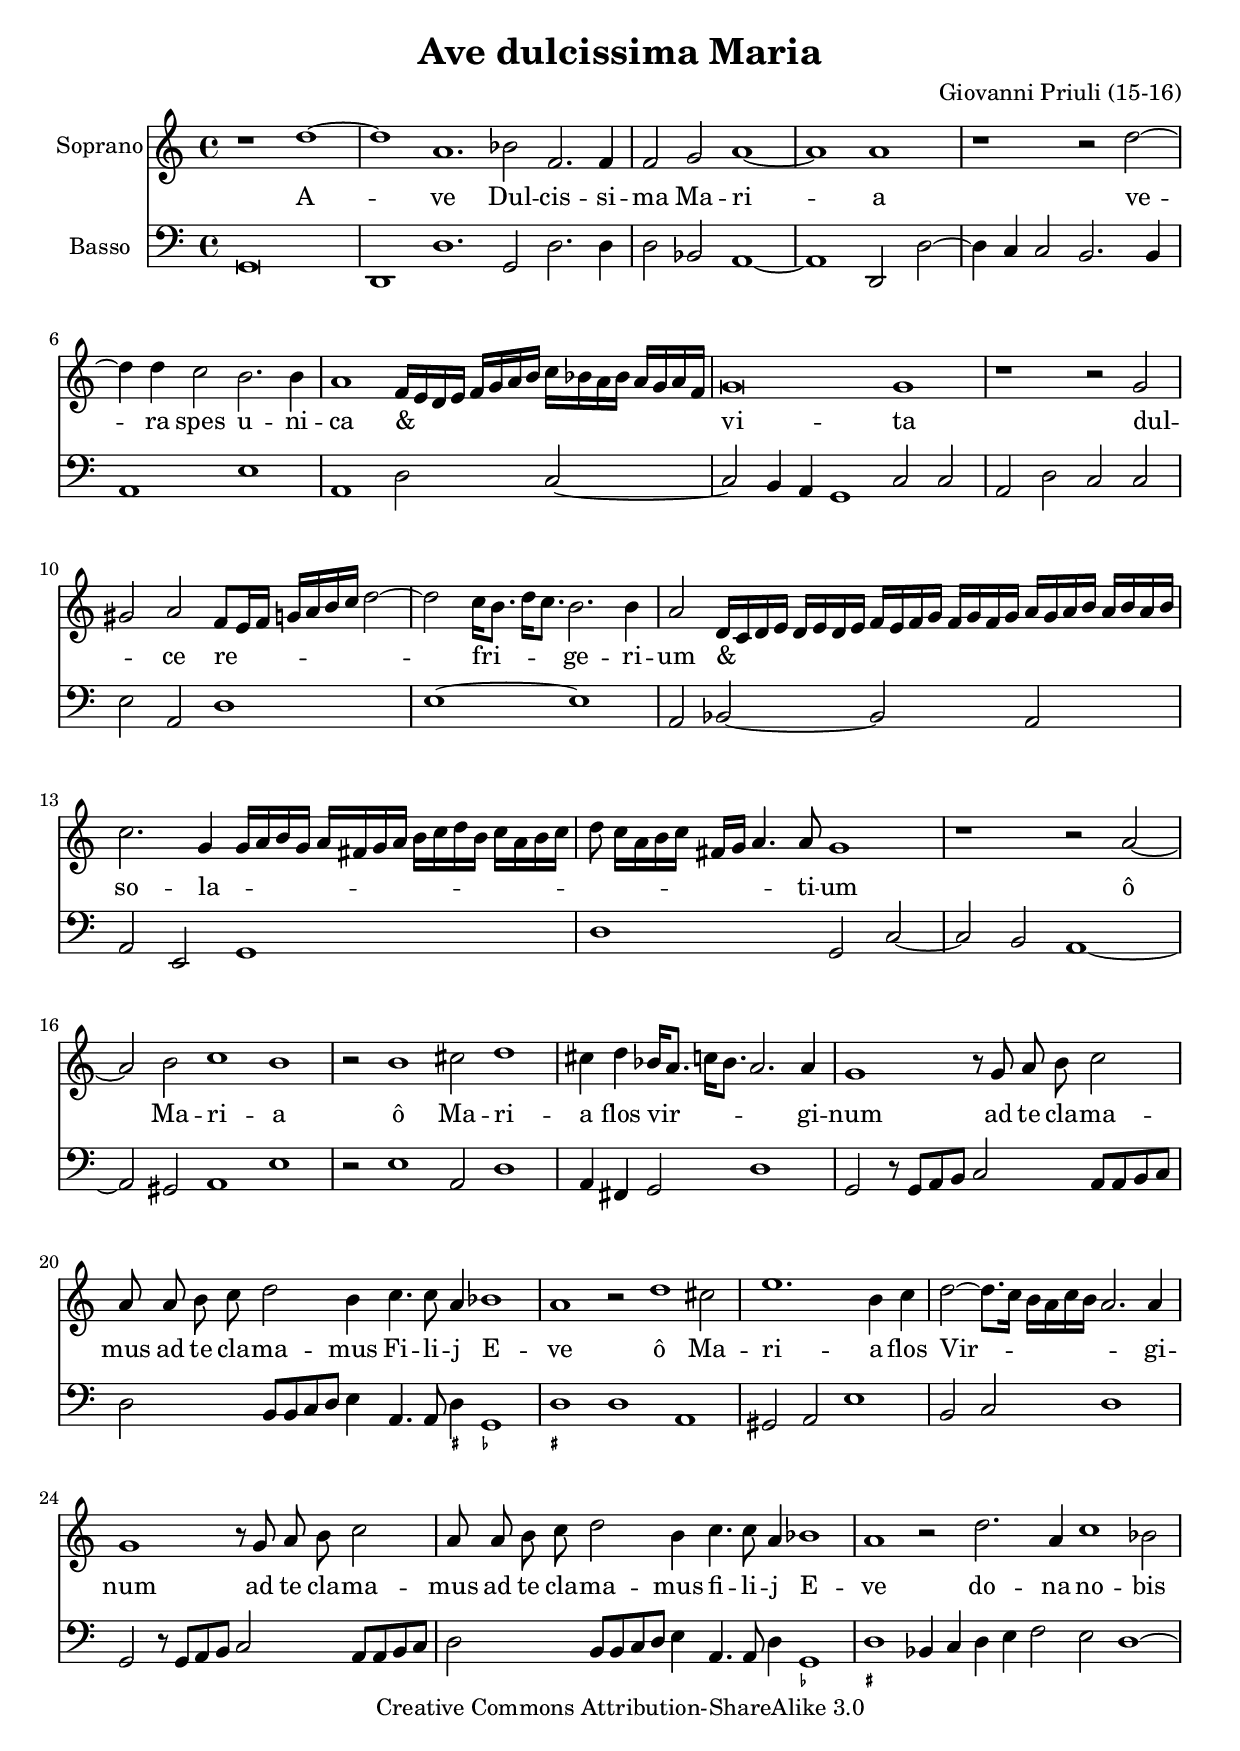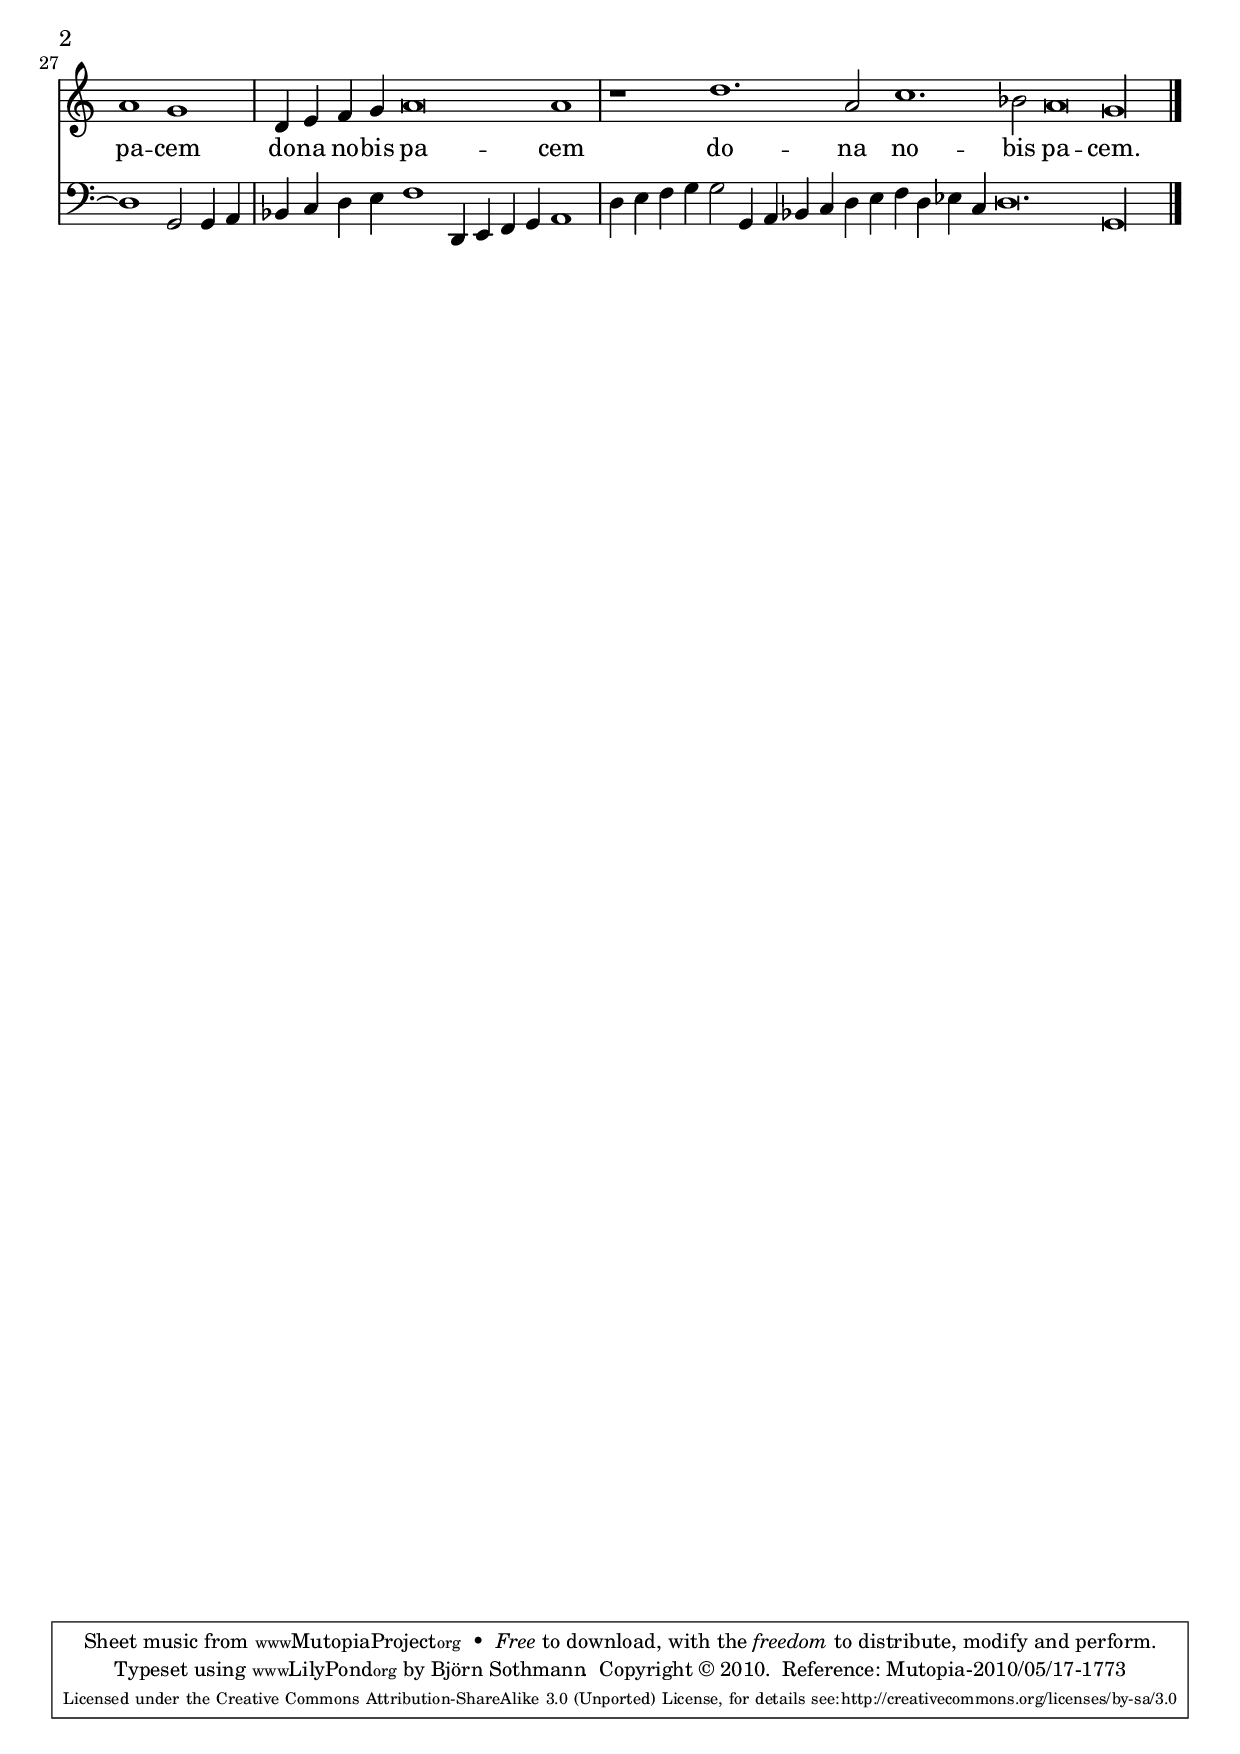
\version "2.12.3"

\header {
	title = "Ave dulcissima Maria"
	composer = "Giovanni Priuli (15-16)"
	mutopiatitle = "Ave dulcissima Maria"
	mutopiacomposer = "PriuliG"
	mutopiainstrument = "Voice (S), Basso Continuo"
	date = "1625"
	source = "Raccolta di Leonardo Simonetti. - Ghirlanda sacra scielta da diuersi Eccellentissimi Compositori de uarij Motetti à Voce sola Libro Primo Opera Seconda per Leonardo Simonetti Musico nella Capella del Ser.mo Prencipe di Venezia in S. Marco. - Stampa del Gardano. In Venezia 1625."
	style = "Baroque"
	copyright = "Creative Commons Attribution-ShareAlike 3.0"
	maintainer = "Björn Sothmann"
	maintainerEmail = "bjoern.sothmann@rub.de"
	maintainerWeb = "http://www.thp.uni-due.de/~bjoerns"
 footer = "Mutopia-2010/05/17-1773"
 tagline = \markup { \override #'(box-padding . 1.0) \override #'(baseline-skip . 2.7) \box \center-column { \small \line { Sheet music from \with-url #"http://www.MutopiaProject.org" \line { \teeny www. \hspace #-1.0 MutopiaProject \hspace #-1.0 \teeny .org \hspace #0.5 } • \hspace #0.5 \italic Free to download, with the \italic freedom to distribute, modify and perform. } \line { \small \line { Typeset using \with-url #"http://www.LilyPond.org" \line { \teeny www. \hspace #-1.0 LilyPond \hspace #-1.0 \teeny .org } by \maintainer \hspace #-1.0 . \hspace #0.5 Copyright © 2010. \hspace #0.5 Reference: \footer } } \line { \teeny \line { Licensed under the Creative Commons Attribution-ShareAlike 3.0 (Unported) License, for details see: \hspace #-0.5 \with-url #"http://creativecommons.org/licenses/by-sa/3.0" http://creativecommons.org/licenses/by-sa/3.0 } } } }
}

\include "deutsch.ly"

verse= \lyricmode {
A -- ve Dul -- cis -- si -- ma Ma -- ri -- a ve -- ra spes u -- ni -- ca "&" vi -- ta dul -- ce re -- fri -- ge -- ri -- um "&" so -- la -- ti -- um ô Ma -- ri -- a ô Ma -- ri -- a flos vir -- gi -- num ad te cla -- ma -- mus ad te cla -- ma -- mus Fi -- li -- j E -- ve ô Ma -- ri -- a flos Vir -- gi -- num ad te cla -- ma -- mus ad te cla -- ma -- mus fi -- li -- j E -- ve do -- na no -- bis pa -- cem do -- na no -- bis pa -- cem do -- na no -- bis pa -- cem.
}

staffSoprano = \new Staff  {
	\time 4/4
	\override Score.MetronomeMark #'stencil = ##f
	\tempo 4 = 120 
	\set Staff.instrumentName="Soprano"
	\set Staff.midiInstrument="oboe"
	\key c \major
	\clef treble
	\relative c'' { 	
		\context Voice = "melodySop" {
			\dynamicUp
			\autoBeamOff
			\set Score.measureLength = #(ly:make-moment 4 2)
			r1 d~ |
			\set Score.measureLength = #(ly:make-moment 8 2)
			d a1. b2 f2. f4 |
			\set Score.measureLength = #(ly:make-moment 4 2)
			f2 g a1~ |
			a a |
			r r2 d~ |
			d4 d c2 h2. h4 |
			a1 f16[\melisma e d e] f[ g a h] c[ b a b] a[ g a f]\melismaEnd |
			\set Score.measureLength = #(ly:make-moment 6 2)
			g\breve g1 |
			\set Score.measureLength = #(ly:make-moment 4 2)
			r1 r2 g\melisma |
			gis\melismaEnd a f8[\melisma e16 f] g[ a h c] d2~ |
			d\melismaEnd c16[\melisma h8.] d16[ c8.]\melismaEnd h2. h4 |
			a2 d,16[\melisma c d e] d[ e d e] f[ e f g] f[ g f g] a[ g a h] a[ h a h]\melismaEnd |
			c2. g4\melisma g16[ a h g] a[ fis g a] h[ c d h] c[ a h c] |
			d8 c16[ a h c] fis,[ g] a4.\melismaEnd a8 g1 
			r1 r2 a~ |
			\set Score.measureLength = #(ly:make-moment 6 2)
			a h c1 h |
			r2 h1 cis2 d1 |
			\set Score.measureLength = #(ly:make-moment 4 2)
			cis4 d b16[\melisma a8.] c16[ b8.] a2.\melismaEnd a4 |
			g1 r8 g a h c2 |
			\set Score.measureLength = #(ly:make-moment 6 2)
			a8 a h c d2 h4 c4. c8 a4 b1 |
			a1 r2 d1 cis2 |
			\set Score.measureLength = #(ly:make-moment 4 2)
			e1. h4 c |
			d2~\melisma d8.[ c16] h16[ a c h] a2.\melismaEnd a4 |
			g1 r8 g a h c2 |
			\set Score.measureLength = #(ly:make-moment 6 2)
			a8 a h c d2 h4 c4. c8 a4 b1 |
			\set Score.measureLength = #(ly:make-moment 8 2)
			a1 r2 d2. a4 c1 b2 |
			\set Score.measureLength = #(ly:make-moment 4 2)
			a1 g |
			\set Score.measureLength = #(ly:make-moment 8 2)
			d4 e f g a\breve a1 |
			\set Score.measureLength = #(ly:make-moment 22 2)
			r1 d1. a2 c1. b2 a\breve g\longa |
		}

	\bar "|."
	}

}

staffBasso = \new Staff  {
	\set Staff.instrumentName="Basso"
	\set Staff.midiInstrument="harpsichord"
	\key c \major
	\clef bass
	\relative c { 	
		\set Score.measureLength = #(ly:make-moment 4 2)
		g\breve |
		\set Score.measureLength = #(ly:make-moment 8 2)
		d1 d'1. g,2 d'2. d4 |
		\set Score.measureLength = #(ly:make-moment 4 2)
		d2 b a1~ |
		a d,2 d'~ |
		d4 c c2 h2. h4 |
		a1 e' |
		a, d2 c~ |
		\set Score.measureLength = #(ly:make-moment 6 2)
		c h4 a g1 c2 c |
		\set Score.measureLength = #(ly:make-moment 4 2)
		a d c c |
		e a, d1 |
		e~ e |
		a,2 b~ b a |
		a2 e g1 |
		d' g,2 c~ |
		c h a1~ |
		\set Score.measureLength = #(ly:make-moment 6 2)
		a2 gis a1 e' |
		r2 e1 a,2 d1 |
		\set Score.measureLength = #(ly:make-moment 4 2)
		a4 fis g2 d'1 |
		g,2 r8 g a h c2 a8 a h c |
		\set Score.measureLength = #(ly:make-moment 6 2)
		d2 h8 h c d e4 a,4. a8 d4 g,1 |
		d'1 d a |
		\set Score.measureLength = #(ly:make-moment 4 2)
		gis2 a e'1 |
		h2 c d1 |
		g,2 r8 g a h c2 a8 a h c |
		\set Score.measureLength = #(ly:make-moment 6 2)
		d2 h8 h c d e4 a,4. a8 d4 g,1 |
		\set Score.measureLength = #(ly:make-moment 8 2)
		d'1 b4 c d e f2 e d1~ |
		\set Score.measureLength = #(ly:make-moment 4 2)
		d1 g,2 g4 a |
		\set Score.measureLength = #(ly:make-moment 8 2)
		b4 c d e f1 d,4 e f g a1 |
		\set Score.measureLength = #(ly:make-moment 22 2)
		d4 e f g g2 g,4 a b c d e f d es c d\breve. g,\longa |
	\bar "|."
	}

}

BC = \new FiguredBass {
	\figuremode {
		\set Score.measureLength = #(ly:make-moment 4 2)
		s\breve |
		\set Score.measureLength = #(ly:make-moment 8 2)
		s1*4 |
		\set Score.measureLength = #(ly:make-moment 4 2)
		s\breve*5 |
		\set Score.measureLength = #(ly:make-moment 6 2)
		s\breve. |
		\set Score.measureLength = #(ly:make-moment 4 2)
		s\breve*7 |
		\set Score.measureLength = #(ly:make-moment 6 2)
		s\breve.*2 |
		\set Score.measureLength = #(ly:make-moment 4 2)
		s\breve*2 |
		\set Score.measureLength = #(ly:make-moment 6 2)
		s1 s2 s4 <_+>4 <_->1 |
		<_+>1 s1 s1 |
		\set Score.measureLength = #(ly:make-moment 4 2)
		s\breve*3 |
		\set Score.measureLength = #(ly:make-moment 6 2)
		s1 s1 <_->1 |
		\set Score.measureLength = #(ly:make-moment 8 2)
		<_+>1 s1 s\breve |
		\set Score.measureLength = #(ly:make-moment 4 2)
		s\breve |
		\set Score.measureLength = #(ly:make-moment 8 2)
		s1*4 |
		\set Score.measureLength = #(ly:make-moment 22 2)
		s1*11 |
	\bar "|."
	}
}

\score {
	<<
		\staffSoprano
		\context Lyrics = "lmelodySop" \lyricmode  { \lyricsto "melodySop" \verse }
		
		\staffBasso
		\BC
	>>
	
	\midi {
	}

	\layout  {
	}
}

\paper {
}

